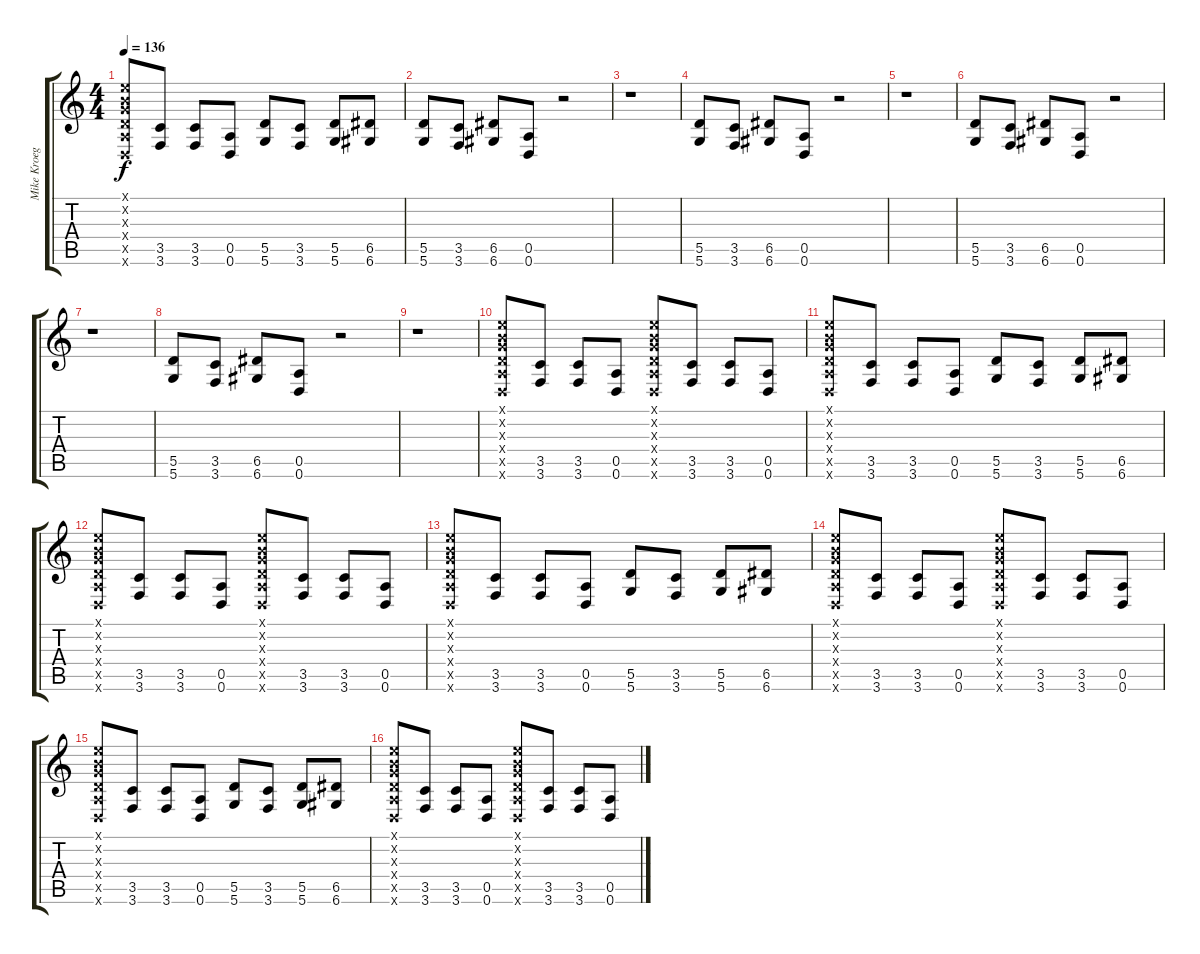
\track ("Mike Kroeger" "Mike Kroeg") {instrument overdrivenguitar}
\staff {score tabs}
\tuning (E4 B3 G3 D3 A2 D2) {hide}
\ts (4 4)
\tempo 136
\clef g2
\ks c
(0.1{x} 0.2{x} 0.3{x} 0.4{x} 0.5{x} 0.6{x}).8{dy f} (3.5 3.6).8 (3.5 3.6).8 (0.5 0.6).8 (5.5 5.6).8 (3.5 3.6).8 (5.5 5.6).8 (6.5 6.6).8 |
(5.5 5.6).8 (3.5 3.6).8 (6.5 6.6).8 (0.5 0.6).8 r.2 |
r.1 |
(5.5 5.6).8 (3.5 3.6).8 (6.5 6.6).8 (0.5 0.6).8 r.2 |
r.1 |
(5.5 5.6).8 (3.5 3.6).8 (6.5 6.6).8 (0.5 0.6).8 r.2 |
r.1 |
(5.5 5.6).8 (3.5 3.6).8 (6.5 6.6).8 (0.5 0.6).8 r.2 |
r.1 |
(0.1{x} 0.2{x} 0.3{x} 0.4{x} 0.5{x} 0.6{x}).8 (3.5 3.6).8 (3.5 3.6).8 (0.5 0.6).8 (0.1{x} 0.2{x} 0.3{x} 0.4{x} 0.5{x} 0.6{x}).8 (3.5 3.6).8 (3.5 3.6).8 (0.5 0.6).8 |
(0.1{x} 0.2{x} 0.3{x} 0.4{x} 0.5{x} 0.6{x}).8 (3.5 3.6).8 (3.5 3.6).8 (0.5 0.6).8 (5.5 5.6).8 (3.5 3.6).8 (5.5 5.6).8 (6.5 6.6).8 |
(0.1{x} 0.2{x} 0.3{x} 0.4{x} 0.5{x} 0.6{x}).8 (3.5 3.6).8 (3.5 3.6).8 (0.5 0.6).8 (0.1{x} 0.2{x} 0.3{x} 0.4{x} 0.5{x} 0.6{x}).8 (3.5 3.6).8 (3.5 3.6).8 (0.5 0.6).8 |
(0.1{x} 0.2{x} 0.3{x} 0.4{x} 0.5{x} 0.6{x}).8 (3.5 3.6).8 (3.5 3.6).8 (0.5 0.6).8 (5.5 5.6).8 (3.5 3.6).8 (5.5 5.6).8 (6.5 6.6).8 |
(0.1{x} 0.2{x} 0.3{x} 0.4{x} 0.5{x} 0.6{x}).8 (3.5 3.6).8 (3.5 3.6).8 (0.5 0.6).8 (0.1{x} 0.2{x} 0.3{x} 0.4{x} 0.5{x} 0.6{x}).8 (3.5 3.6).8 (3.5 3.6).8 (0.5 0.6).8 |
(0.1{x} 0.2{x} 0.3{x} 0.4{x} 0.5{x} 0.6{x}).8 (3.5 3.6).8 (3.5 3.6).8 (0.5 0.6).8 (5.5 5.6).8 (3.5 3.6).8 (5.5 5.6).8 (6.5 6.6).8 |
(0.1{x} 0.2{x} 0.3{x} 0.4{x} 0.5{x} 0.6{x}).8 (3.5 3.6).8 (3.5 3.6).8 (0.5 0.6).8 (0.1{x} 0.2{x} 0.3{x} 0.4{x} 0.5{x} 0.6{x}).8 (3.5 3.6).8 (3.5 3.6).8 (0.5 0.6).8
